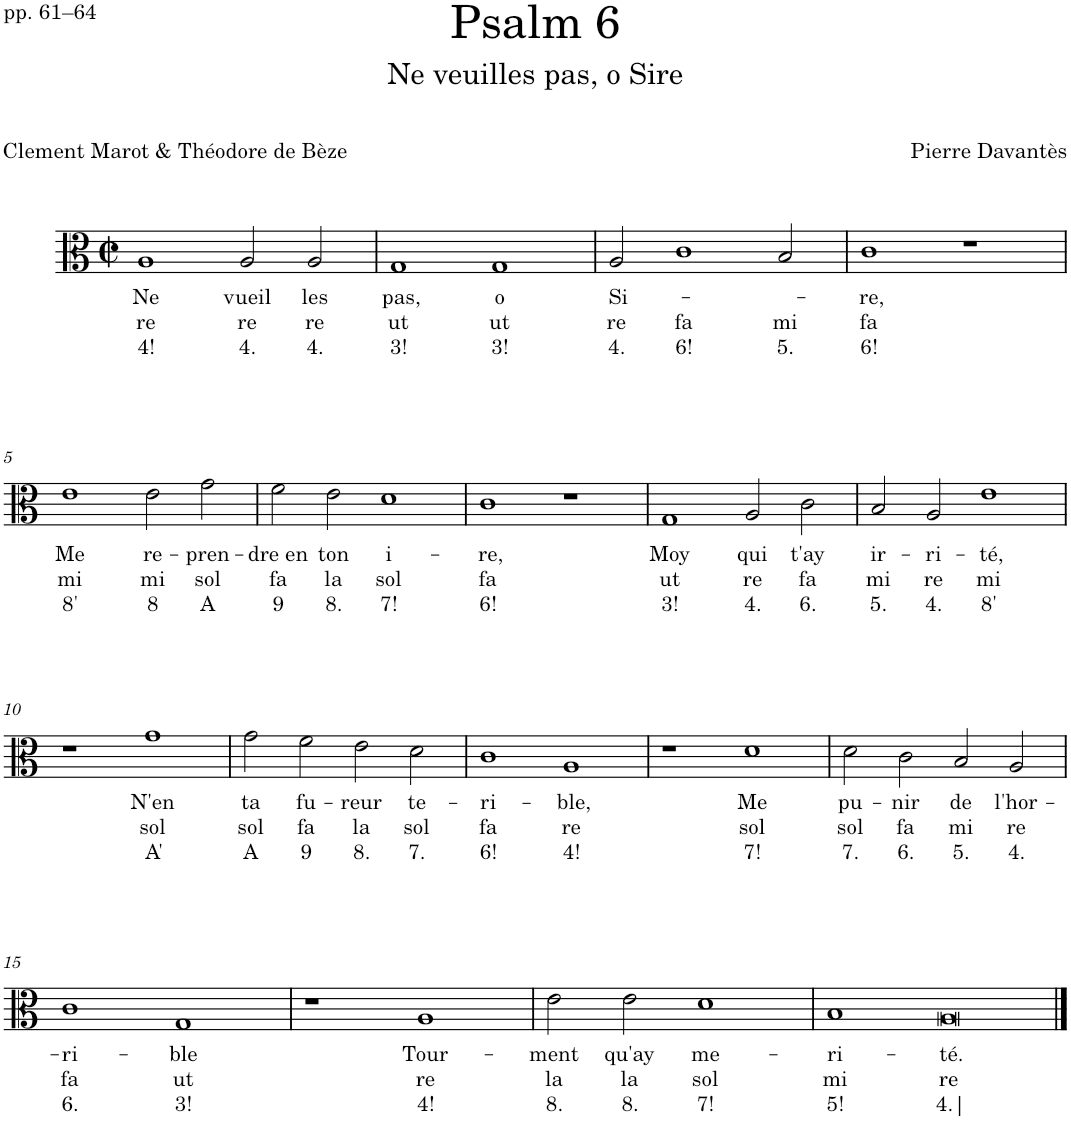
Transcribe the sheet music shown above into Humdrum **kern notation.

**kern	**text	**text	**text
*part1	*part1	*part1	*part1
*staff1	*staff1	*staff1	*staff1
*I"Voice	*	*	*
*I'Vo.	*	*	*
*clefC3	*	*	*
*k[]	*	*	*
*M4/2	*	*	*
*met(c|)	*	*	*
=1	=1	=1	=1
!	!LO:LY:b	!LO:LY:b	!LO:LY:b
1A	Ne	re	4!
!	!LO:LY:b	!LO:LY:b	!LO:LY:b
2A/	vueil	re	4.
!	!LO:LY:b	!LO:LY:b	!LO:LY:b
2A/	les	re	4.
=2	=2	=2	=2
!	!LO:LY:b	!LO:LY:b	!LO:LY:b
1G	pas,	ut	3!
!	!LO:LY:b	!LO:LY:b	!LO:LY:b
1G	o	ut	3!
=3	=3	=3	=3
!	!LO:LY:b	!LO:LY:b	!LO:LY:b
2A/	Si-	re	4.
!	!	!LO:LY:b	!LO:LY:b
1c	.	fa	6!
!	!	!LO:LY:b	!LO:LY:b
2B/	.	mi	5.
=4	=4	=4	=4
!	!LO:LY:b	!LO:LY:b	!LO:LY:b
1c	-re,	fa	6!
1r	.	.	.
!!LO:LB:g=z
=5	=5	=5	=5
!	!LO:LY:b	!LO:LY:b	!LO:LY:b
1e	Me	mi	8'
!	!LO:LY:b	!LO:LY:b	!LO:LY:b
2e\	re-	mi	8
!	!LO:LY:b	!LO:LY:b	!LO:LY:b
2g\	-pren-	sol	A
=6	=6	=6	=6
!	!LO:LY:b	!LO:LY:b	!LO:LY:b
2f\	-dre en	fa	9
!	!LO:LY:b	!LO:LY:b	!LO:LY:b
2e\	ton	la	8.
!	!LO:LY:b	!LO:LY:b	!LO:LY:b
1d	i-	sol	7!
=7	=7	=7	=7
!	!LO:LY:b	!LO:LY:b	!LO:LY:b
1c	-re,	fa	6!
1r	.	.	.
=8	=8	=8	=8
!	!LO:LY:b	!LO:LY:b	!LO:LY:b
1G	Moy	ut	3!
!	!LO:LY:b	!LO:LY:b	!LO:LY:b
2A/	qui	re	4.
!	!LO:LY:b	!LO:LY:b	!LO:LY:b
2c\	t'ay	fa	6.
=9	=9	=9	=9
!	!LO:LY:b	!LO:LY:b	!LO:LY:b
2B/	ir-	mi	5.
!	!LO:LY:b	!LO:LY:b	!LO:LY:b
2A/	-ri-	re	4.
!	!LO:LY:b	!LO:LY:b	!LO:LY:b
1e	-té,	mi	8'
!!LO:LB:g=z
=10	=10	=10	=10
1r	.	.	.
!	!LO:LY:b	!LO:LY:b	!LO:LY:b
1g	N'en	sol	A'
=11	=11	=11	=11
!	!LO:LY:b	!LO:LY:b	!LO:LY:b
2g\	ta	sol	A
!	!LO:LY:b	!LO:LY:b	!LO:LY:b
2f\	fu-	fa	9
!	!LO:LY:b	!LO:LY:b	!LO:LY:b
2e\	-reur	la	8.
!	!LO:LY:b	!LO:LY:b	!LO:LY:b
2d\	te-	sol	7.
=12	=12	=12	=12
!	!LO:LY:b	!LO:LY:b	!LO:LY:b
1c	-ri-	fa	6!
!	!LO:LY:b	!LO:LY:b	!LO:LY:b
1A	-ble,	re	4!
=13	=13	=13	=13
1r	.	.	.
!	!LO:LY:b	!LO:LY:b	!LO:LY:b
1d	Me	sol	7!
=14	=14	=14	=14
!	!LO:LY:b	!LO:LY:b	!LO:LY:b
2d\	pu-	sol	7.
!	!LO:LY:b	!LO:LY:b	!LO:LY:b
2c\	-nir	fa	6.
!	!LO:LY:b	!LO:LY:b	!LO:LY:b
2B/	de	mi	5.
!	!LO:LY:b	!LO:LY:b	!LO:LY:b
2A/	l'hor-	re	4.
!!LO:LB:g=z
=15	=15	=15	=15
!	!LO:LY:b	!LO:LY:b	!LO:LY:b
1c	-ri-	fa	6.
!	!LO:LY:b	!LO:LY:b	!LO:LY:b
1G	-ble	ut	3!
=16	=16	=16	=16
1r	.	.	.
!	!LO:LY:b	!LO:LY:b	!LO:LY:b
1A	Tour-	re	4!
=17	=17	=17	=17
!	!LO:LY:b	!LO:LY:b	!LO:LY:b
2e\	-ment	la	8.
!	!LO:LY:b	!LO:LY:b	!LO:LY:b
2e\	qu'ay	la	8.
!	!LO:LY:b	!LO:LY:b	!LO:LY:b
1d	me-	sol	7!
=18	=18	=18	=18
!	!LO:LY:b	!LO:LY:b	!LO:LY:b
1B	-ri-	mi	5!
!	!LO:LY:b	!LO:LY:b	!LO:LY:b
1A	-té.	re	4.|
==	==	==	==
*-	*-	*-	*-
